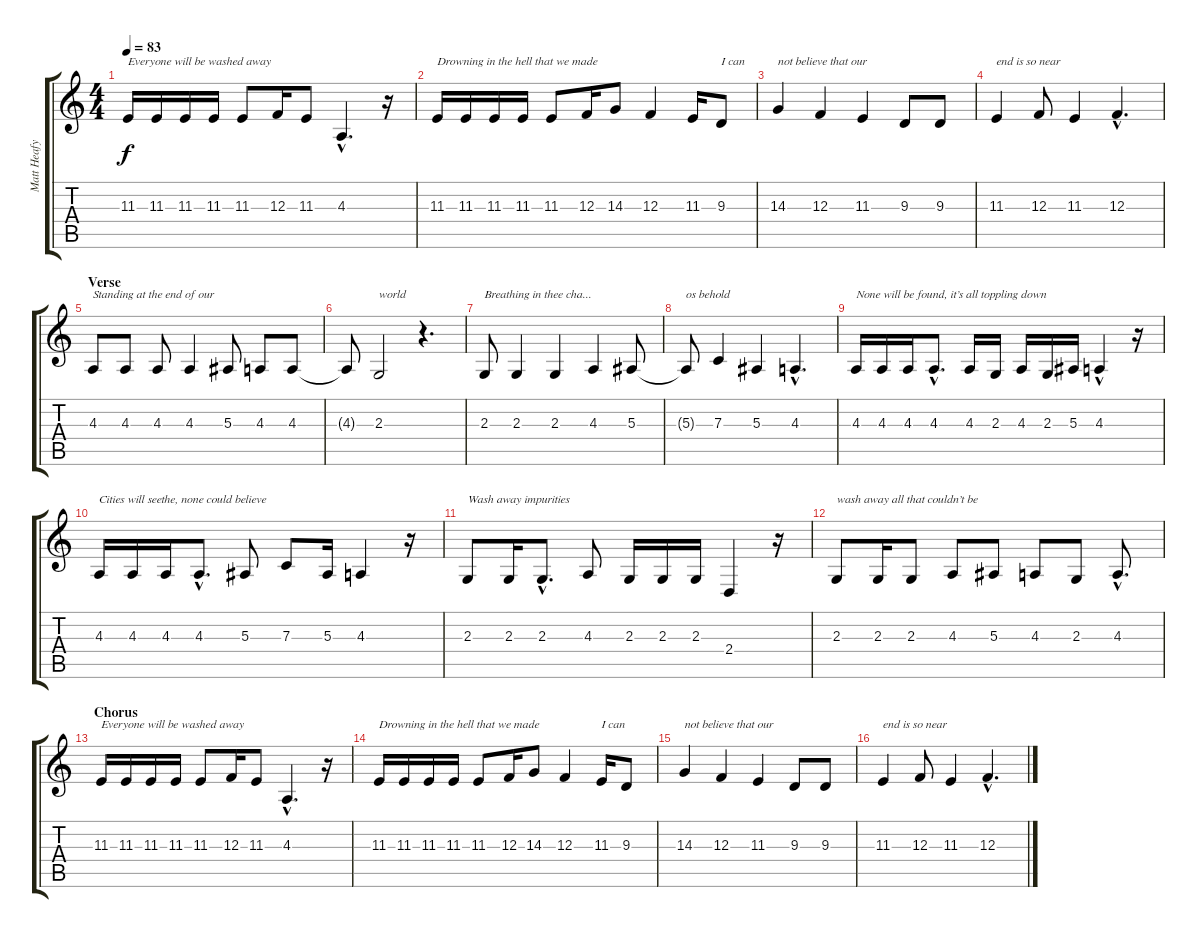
\track ("Matt Heafy" "Matt Heafy") {instrument lead2sawtooth}
\staff {score tabs}
\tuning (D4 A3 F3 C3 G2 D2) {hide}
\ts (4 4)
\tempo 83
\clef g2
\ks c
11.3.16{txt "Everyone will be washed away" dy f} 11.3.16 11.3.16 11.3.16 11.3.8 12.3.16 11.3.8 4.3{hac}.4{d} r.16 |
11.3.16{txt "Drowning in the hell that we made"} 11.3.16 11.3.16 11.3.16 11.3.8 12.3.16 14.3.8 12.3.4 11.3.16 9.3.8{txt "I can"} |
14.3.4{txt "not believe that our "} 12.3.4 11.3.4 9.3.8 9.3.8 |
11.3.4{txt "end is so near"} 12.3.8 11.3.4 12.3{hac}.4{d} |
\section ("" "Verse ")
4.3.8{txt "Standing at the end of our "} 4.3.8 4.3.8 4.3.4 5.3.8 4.3.8 4.3.8 |
4.3{t}.8 2.3.2{txt "world"} r.4{d} |
2.3.8{txt "Breathing in thee cha..."} 2.3.4 2.3.4 4.3.4 5.3.8 |
5.3{t}.8{txt "os behold"} 7.3.4 5.3.4 4.3{hac}.4{d} |
4.3.16{txt "None will be found, it’s all toppling down"} 4.3.16 4.3.16 4.3{hac}.8{d} 4.3.16 2.3.16 4.3.16 2.3.16 5.3.16 4.3{hac}.4 r.16 |
4.3.16{txt "Cities will seethe, none could believe "} 4.3.16 4.3.16 4.3{hac}.8{d} 5.3.8 7.3.8 5.3.16 4.3.4 r.16 |
2.3.8{txt "Wash away impurities"} 2.3.16 2.3{hac}.8{d} 4.3.8 2.3.16 2.3.16 2.3.16 2.4.4 r.16 |
2.3.8{txt "wash away all that couldn’t be"} 2.3.16 2.3.8 4.3.8 5.3.8 4.3.8 2.3.8 4.3{hac}.8{d} |
\section ("" "Chorus")
11.3.16{txt "Everyone will be washed away"} 11.3.16 11.3.16 11.3.16 11.3.8 12.3.16 11.3.8 4.3{hac}.4{d} r.16 |
11.3.16{txt "Drowning in the hell that we made"} 11.3.16 11.3.16 11.3.16 11.3.8 12.3.16 14.3.8 12.3.4 11.3.16{txt "I can"} 9.3.8 |
14.3.4{txt "not believe that our "} 12.3.4 11.3.4 9.3.8 9.3.8 |
11.3.4{txt "end is so near"} 12.3.8 11.3.4 12.3{hac}.4{d}
